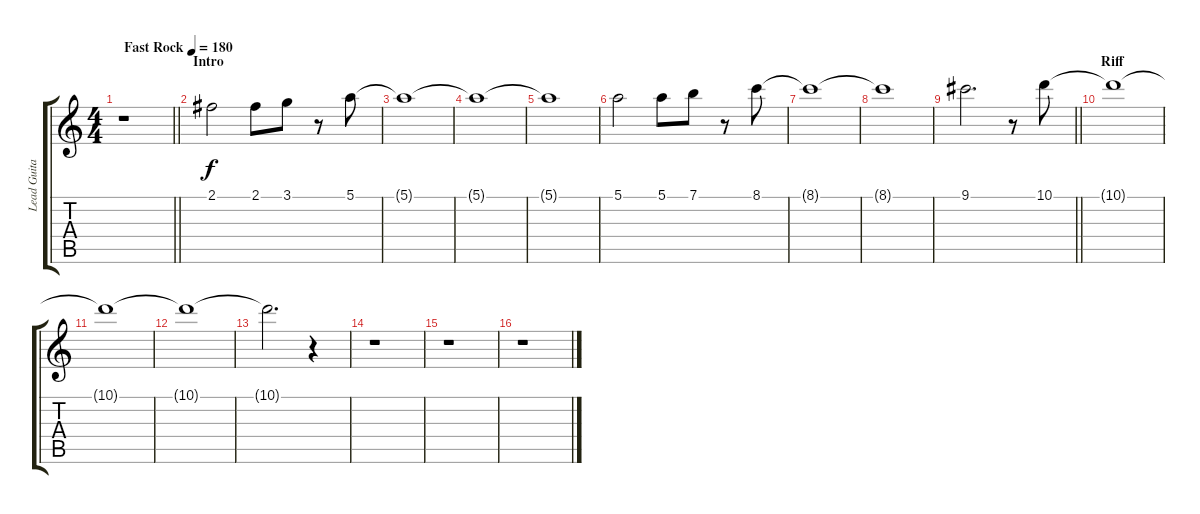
\track ("Lead Guitar" "Lead Guita") {instrument distortionguitar}
\staff {score tabs}
\tuning (E4 B3 G3 D3 A2 E2) {hide}
\ts (4 4)
\tempo (180 "Fast Rock")
\clef g2
\barLineRight lightlight
\ks c
r.1{dy f instrument distortionguitar} |
\section ("" "Intro")
2.1.2 2.1.8 3.1.8 r.8 5.1.8 |
5.1{t}.1 |
5.1{t}.1 |
5.1{t}.1 |
5.1.2 5.1.8 7.1.8 r.8 8.1.8 |
8.1{t}.1 |
8.1{t}.1 |
\barLineRight lightlight
9.1.2{d} r.8 10.1.8 |
\section ("" "Riff")
10.1{t}.1 |
10.1{t}.1 |
10.1{t}.1 |
10.1{t}.2{d} r.4 |
r.1 |
r.1 |
r.1
